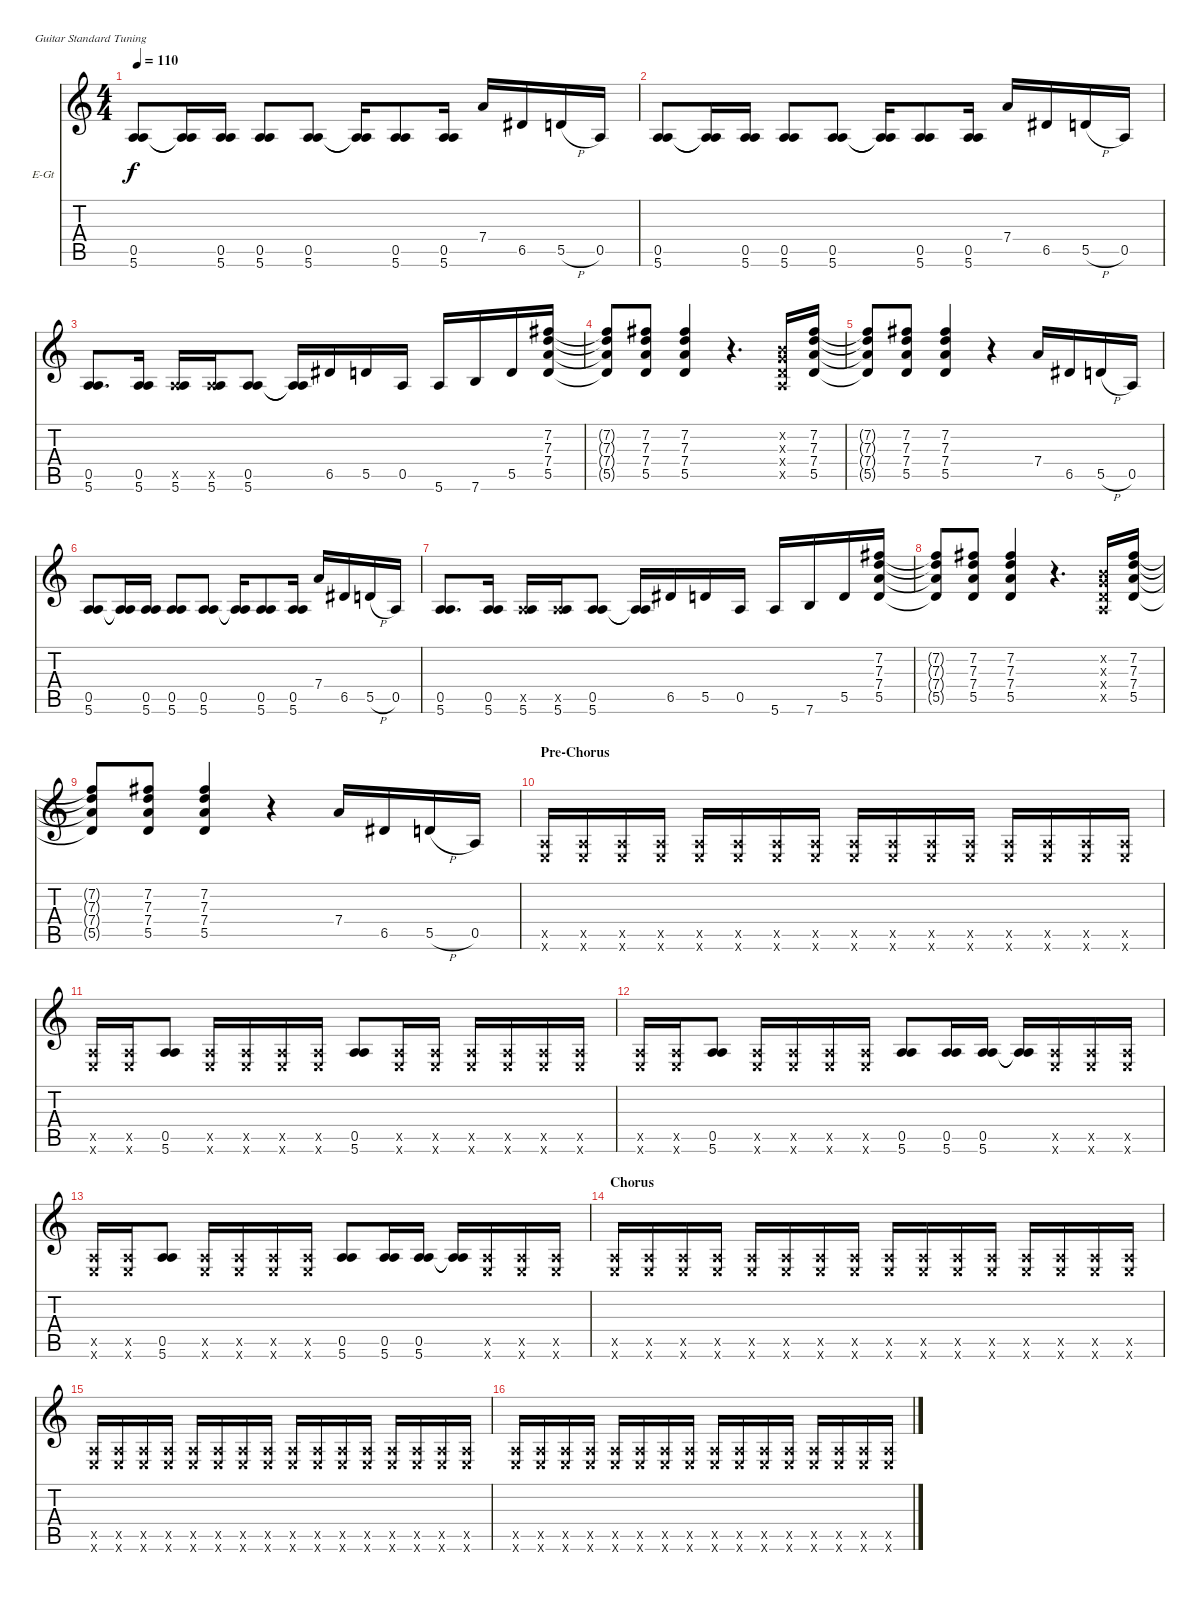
\defaultSystemsLayout 4
\bracketExtendMode nobrackets
\firstSystemTrackNameOrientation horizontal
\otherSystemsTrackNameOrientation horizontal
\track ("Stone Gossard (Drive)" "E-Gt") {instrument overdrivenguitar}
\staff {score tabs}
\tuning (E4 B3 G3 D3 A2 E2)
\ts (4 4)
\tempo 110
\clef g2
\ks c
(0.5 5.6).8{dy f} (0.5{t} 5.6{t}).16 (0.5 5.6).16 (0.5 5.6).8 (0.5 5.6).8 (0.5{t} 5.6{t}).16 (0.5 5.6).8 (0.5 5.6).16 7.4.16 6.5.16 5.5{h}.16 0.5.16 |
(0.5 5.6).8 (0.5{t} 5.6{t}).16 (0.5 5.6).16 (0.5 5.6).8 (0.5 5.6).8 (0.5{t} 5.6{t}).16 (0.5 5.6).8 (0.5 5.6).16 7.4.16 6.5.16 5.5{h}.16 0.5.16 |
(0.5 5.6).8{d} (0.5 5.6).16 (0.5{x} 5.6).16 (0.5{x} 5.6).16 (0.5 5.6).8 (0.5{t} 5.6{t}).16 6.5.16 5.5.16 0.5.16 5.6.16 7.6.16 5.5.16 (7.2 7.3 7.4 5.5).16 |
(7.2{t} 7.3{t} 7.4{t} 5.5{t}).8 (7.2 7.3 7.4 5.5).8 (7.2 7.3 7.4 5.5).4 r.4{d} (0.2{x} 0.3{x} 0.4{x} 0.5{x}).16 (7.2 7.3 7.4 5.5).16 |
(7.2{t} 7.3{t} 7.4{t} 5.5{t}).8 (7.2 7.3 7.4 5.5).8 (7.2 7.3 7.4 5.5).4 r.4 7.4.16 6.5.16 5.5{h}.16 0.5.16 |
(0.5 5.6).8 (0.5{t} 5.6{t}).16 (0.5 5.6).16 (0.5 5.6).8 (0.5 5.6).8 (0.5{t} 5.6{t}).16 (0.5 5.6).8 (0.5 5.6).16 7.4.16 6.5.16 5.5{h}.16 0.5.16 |
(0.5 5.6).8{d} (0.5 5.6).16 (0.5{x} 5.6).16 (0.5{x} 5.6).16 (0.5 5.6).8 (0.5{t} 5.6{t}).16 6.5.16 5.5.16 0.5.16 5.6.16 7.6.16 5.5.16 (7.2 7.3 7.4 5.5).16 |
(7.2{t} 7.3{t} 7.4{t} 5.5{t}).8 (7.2 7.3 7.4 5.5).8 (7.2 7.3 7.4 5.5).4 r.4{d} (0.2{x} 0.3{x} 0.4{x} 0.5{x}).16 (7.2 7.3 7.4 5.5).16 |
(7.2{t} 7.3{t} 7.4{t} 5.5{t}).8 (7.2 7.3 7.4 5.5).8 (7.2 7.3 7.4 5.5).4 r.4 7.4.16 6.5.16 5.5{h}.16 0.5.16 |
\section ("" "Pre-Chorus")
(0.5{x} 0.6{x}).16 (0.5{x} 0.6{x}).16 (0.5{x} 0.6{x}).16 (0.5{x} 0.6{x}).16 (0.5{x} 0.6{x}).16 (0.5{x} 0.6{x}).16 (0.5{x} 0.6{x}).16 (0.5{x} 0.6{x}).16 (0.5{x} 0.6{x}).16 (0.5{x} 0.6{x}).16 (0.5{x} 0.6{x}).16 (0.5{x} 0.6{x}).16 (0.5{x} 0.6{x}).16 (0.5{x} 0.6{x}).16 (0.5{x} 0.6{x}).16 (0.5{x} 0.6{x}).16 |
(0.5{x} 0.6{x}).16 (0.5{x} 0.6{x}).16 (0.5 5.6).8 (0.5{x} 0.6{x}).16 (0.5{x} 0.6{x}).16 (0.5{x} 0.6{x}).16 (0.5{x} 0.6{x}).16 (0.5 5.6).8 (0.5{x} 0.6{x}).16 (0.5{x} 0.6{x}).16 (0.5{x} 0.6{x}).16 (0.5{x} 0.6{x}).16 (0.5{x} 0.6{x}).16 (0.5{x} 0.6{x}).16 |
(0.5{x} 0.6{x}).16 (0.5{x} 0.6{x}).16 (0.5 5.6).8 (0.5{x} 0.6{x}).16 (0.5{x} 0.6{x}).16 (0.5{x} 0.6{x}).16 (0.5{x} 0.6{x}).16 (0.5 5.6).8 (0.5 5.6).16 (0.5 5.6).16 (0.5{t} 5.6{t}).16 (0.5{x} 0.6{x}).16 (0.5{x} 0.6{x}).16 (0.5{x} 0.6{x}).16 |
(0.5{x} 0.6{x}).16 (0.5{x} 0.6{x}).16 (0.5 5.6).8 (0.5{x} 0.6{x}).16 (0.5{x} 0.6{x}).16 (0.5{x} 0.6{x}).16 (0.5{x} 0.6{x}).16 (0.5 5.6).8 (0.5 5.6).16 (0.5 5.6).16 (0.5{t} 5.6{t}).16 (0.5{x} 0.6{x}).16 (0.5{x} 0.6{x}).16 (0.5{x} 0.6{x}).16 |
\section ("" "Chorus")
(0.5{x} 0.6{x}).16 (0.5{x} 0.6{x}).16 (0.5{x} 0.6{x}).16 (0.5{x} 0.6{x}).16 (0.5{x} 0.6{x}).16 (0.5{x} 0.6{x}).16 (0.5{x} 0.6{x}).16 (0.5{x} 0.6{x}).16 (0.5{x} 0.6{x}).16 (0.5{x} 0.6{x}).16 (0.5{x} 0.6{x}).16 (0.5{x} 0.6{x}).16 (0.5{x} 0.6{x}).16 (0.5{x} 0.6{x}).16 (0.5{x} 0.6{x}).16 (0.5{x} 0.6{x}).16 |
(0.5{x} 0.6{x}).16 (0.5{x} 0.6{x}).16 (0.5{x} 0.6{x}).16 (0.5{x} 0.6{x}).16 (0.5{x} 0.6{x}).16 (0.5{x} 0.6{x}).16 (0.5{x} 0.6{x}).16 (0.5{x} 0.6{x}).16 (0.5{x} 0.6{x}).16 (0.5{x} 0.6{x}).16 (0.5{x} 0.6{x}).16 (0.5{x} 0.6{x}).16 (0.5{x} 0.6{x}).16 (0.5{x} 0.6{x}).16 (0.5{x} 0.6{x}).16 (0.5{x} 0.6{x}).16 |
(0.5{x} 0.6{x}).16 (0.5{x} 0.6{x}).16 (0.5{x} 0.6{x}).16 (0.5{x} 0.6{x}).16 (0.5{x} 0.6{x}).16 (0.5{x} 0.6{x}).16 (0.5{x} 0.6{x}).16 (0.5{x} 0.6{x}).16 (0.5{x} 0.6{x}).16 (0.5{x} 0.6{x}).16 (0.5{x} 0.6{x}).16 (0.5{x} 0.6{x}).16 (0.5{x} 0.6{x}).16 (0.5{x} 0.6{x}).16 (0.5{x} 0.6{x}).16 (0.5{x} 0.6{x}).16
